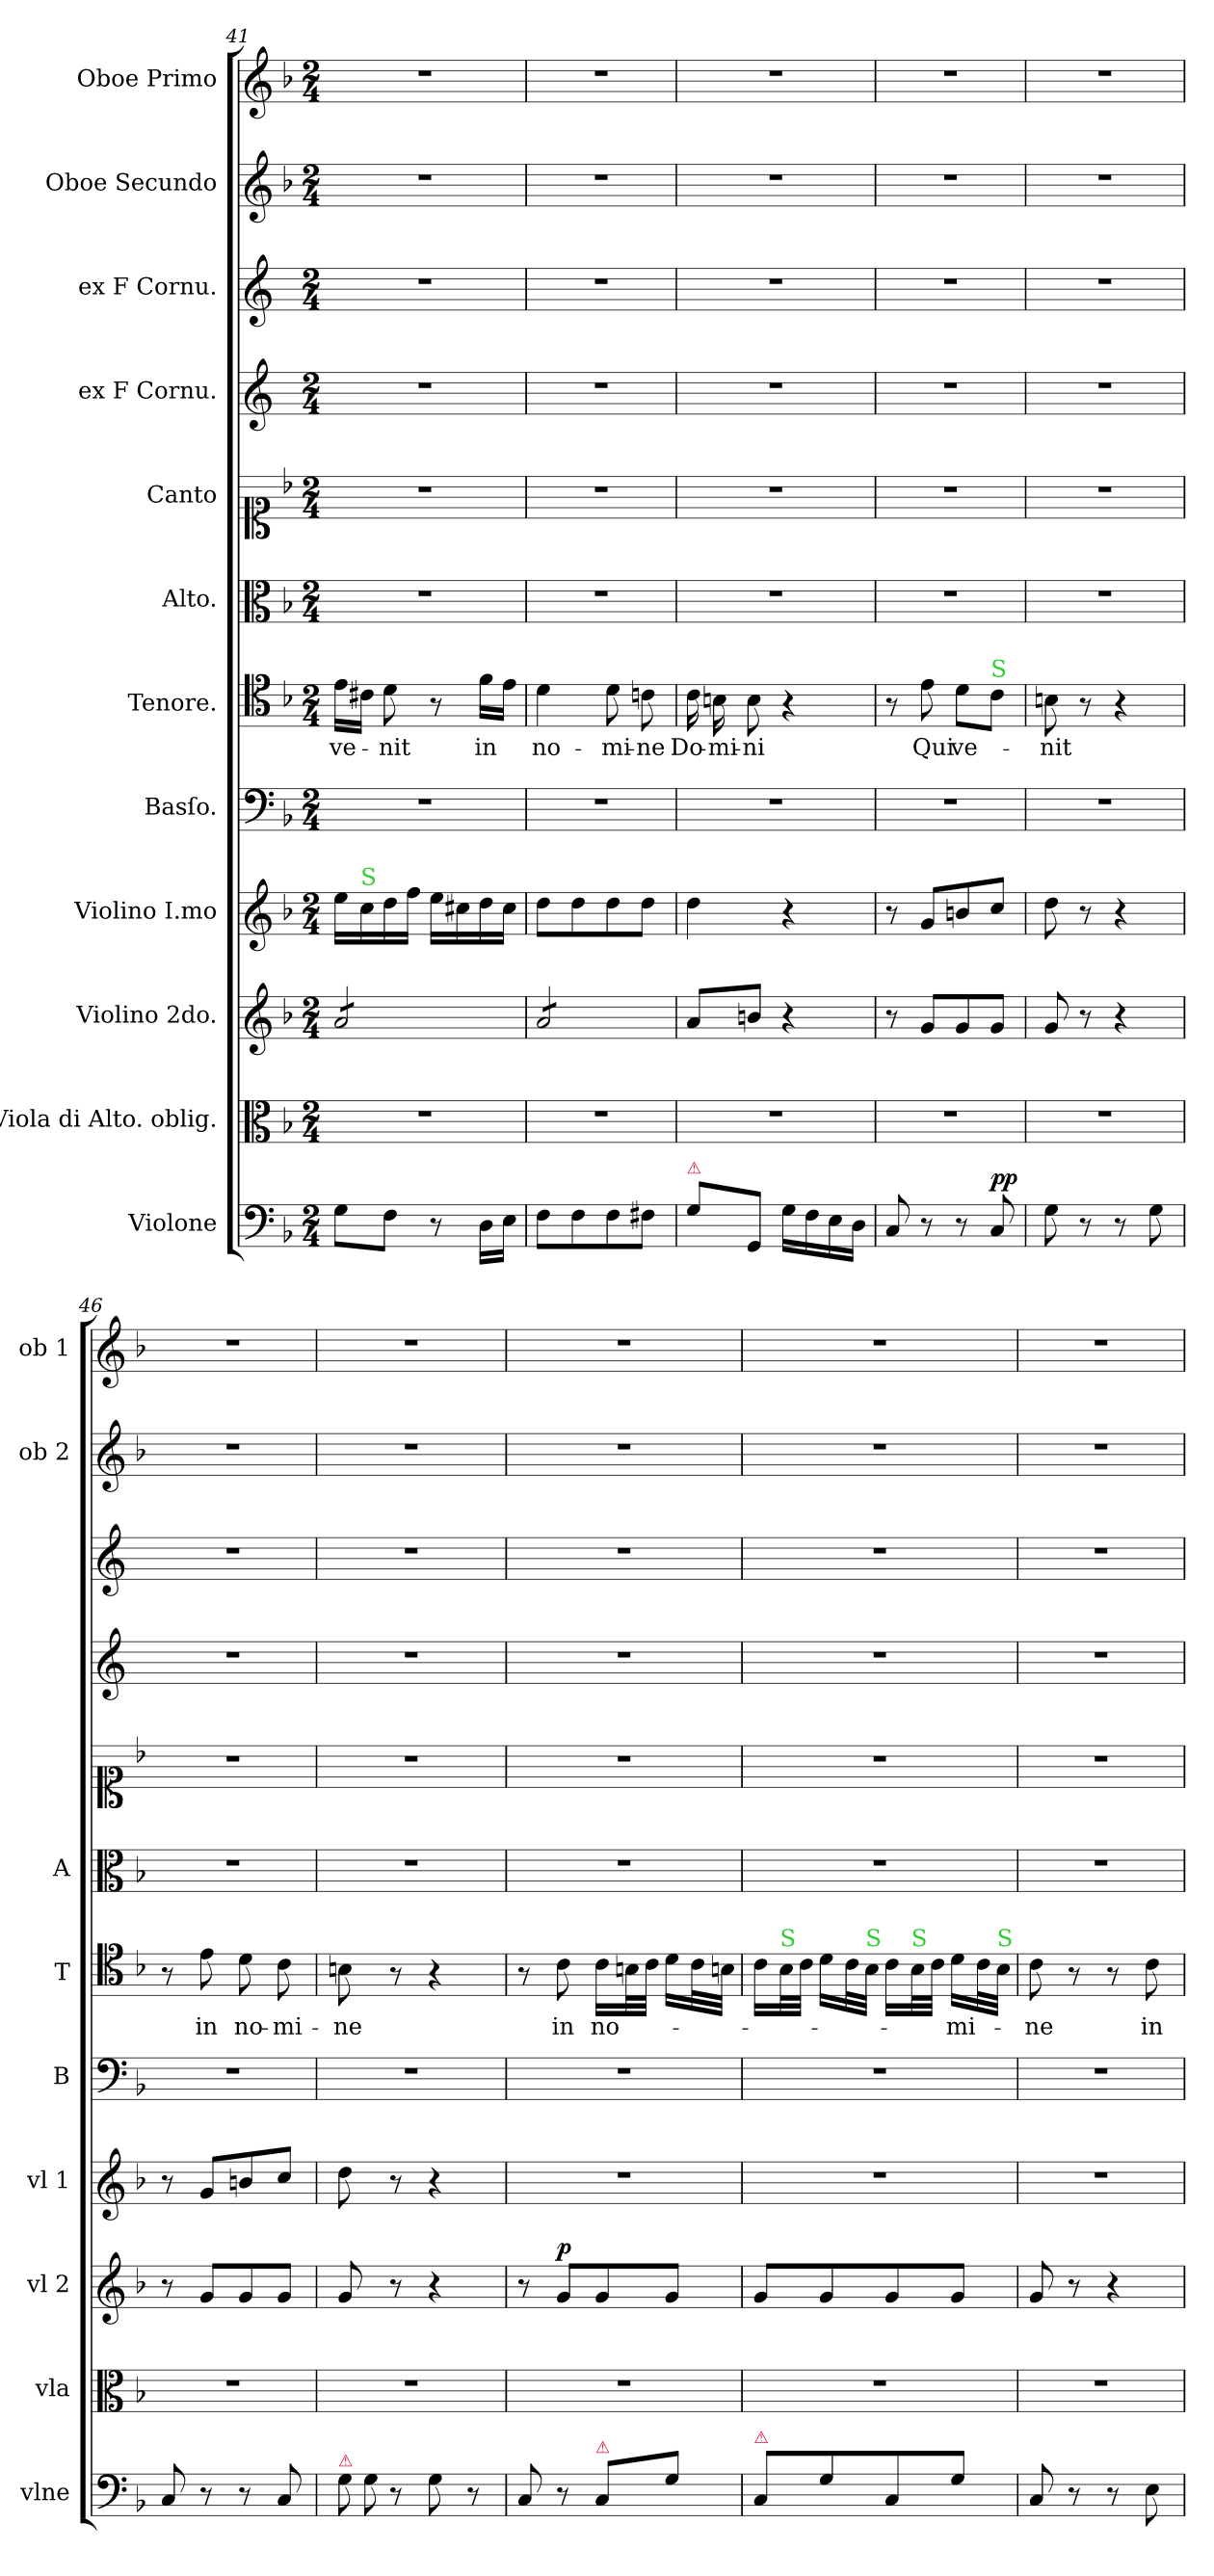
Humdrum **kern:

**kern	**dynam	**kern	**kern	**dynam	**kern	**kern	**kern	**text	**kern	**kern	**kern	**kern	**kern	**kern
*part12	*part12	*part11	*part10	*part10	*part9	*part8	*part7	*part7	*part6	*part5	*part4	*part3	*part2	*part1
*staff12	*staff12	*staff11	*staff10	*staff10	*staff9	*staff8	*staff7	*staff7	*staff6	*staff5	*staff4	*staff3	*staff2	*staff1
*I"Violone	*	*I"Viola di Alto. oblig.	*I"Violino 2do.	*	*I"Violino I.mo	*I"Basſo.	*I"Tenore.	*	*I"Alto.	*I"Canto	*I"ex F Cornu.	*I"ex F Cornu.	*I"Oboe Secundo	*I"Oboe Primo
*I'vlne	*	*I'vla	*I'vl 2	*	*I'vl 1	*I'B	*I'T	*	*I'A	*	*	*	*I'ob 2	*I'ob 1
*clefF4	*	*clefC3	*clefG2	*	*clefG2	*clefF4	*clefC4	*	*clefC3	*clefC1	*clefG2	*clefG2	*clefG2	*clefG2
*ITrd8c12	*	*	*	*	*	*	*	*	*	*	*ITrd4c7	*ITrd4c7	*	*
*k[b-]	*	*k[b-]	*k[b-]	*	*k[b-]	*k[b-]	*k[b-]	*	*k[b-]	*k[b-]	*k[b-]	*k[b-]	*k[b-]	*k[b-]
*F:	*	*F:	*F:	*	*F:	*F:	*F:	*	*F:	*F:	*F:	*F:	*F:	*F:
*M2/4	*	*M2/4	*M2/4	*	*M2/4	*M2/4	*M2/4	*	*M2/4	*M2/4	*M2/4	*M2/4	*M2/4	*M2/4
=41	=41	=41	=41	=41	=41	=41	=41	=41	=41	=41	=41	=41	=41	=41
*	*	*	*tremolo	*	*	*	*	*	*	*	*	*	*	*
8GG\L	.	2r	8a/L	.	16ee\LL	2r	16e\LL	ve-	2r	2r	2r	2r	2r	2r
!	!	!	!	!	!LO:TX:a:color=limegreen:t=S	!	!	!	!	!	!	!	!	!
.	.	.	.	.	16cc\	.	16c#X\JJ	.	.	.	.	.	.	.
8FF\J	.	.	8a/	.	16dd\	.	8d\	-nit	.	.	.	.	.	.
.	.	.	.	.	16ff\JJ	.	.	.	.	.	.	.	.	.
8r	.	.	8a/	.	16ee\LL	.	8r	.	.	.	.	.	.	.
.	.	.	.	.	16cc#X\	.	.	.	.	.	.	.	.	.
16DD\LL	.	.	8a/J	.	16dd\	.	16f\LL	in	.	.	.	.	.	.
16EE\JJ	.	.	.	.	16cc#\JJ	.	16e\JJ	.	.	.	.	.	.	.
=42	=42	=42	=42	=42	=42	=42	=42	=42	=42	=42	=42	=42	=42	=42
8FF\L	.	2r	8a/L	.	8dd\L	2r	4d\	no-	2r	2r	2r	2r	2r	2r
8FF\	.	.	8a/	.	8dd\	.	.	.	.	.	.	.	.	.
8FF\	.	.	8a/	.	8dd\	.	8d\	-mi-	.	.	.	.	.	.
8FF#X\J	.	.	8a/J	.	8dd\J	.	8cn\	-ne	.	.	.	.	.	.
*	*	*	*Xtremolo	*	*	*	*	*	*	*	*	*	*	*
=43	=43	=43	=43	=43	=43	=43	=43	=43	=43	=43	=43	=43	=43	=43
!LO:TX:a:color=crimson:t=⚠	!	!	!	!	!	!	!	!	!	!	!	!	!	!
8GG\L	.	2r	8a/L	.	4dd\	2r	16c\	Do-	2r	2r	2r	2r	2r	2r
.	.	.	.	.	.	.	16Bn\	-mi-	.	.	.	.	.	.
8GGG/J	.	.	8bn/J	.	.	.	8B\	-ni	.	.	.	.	.	.
16GG\LL	.	.	4r	.	4r	.	4r	.	.	.	.	.	.	.
16FF\	.	.	.	.	.	.	.	.	.	.	.	.	.	.
16EE\	.	.	.	.	.	.	.	.	.	.	.	.	.	.
16DD\JJ	.	.	.	.	.	.	.	.	.	.	.	.	.	.
=44	=44	=44	=44	=44	=44	=44	=44	=44	=44	=44	=44	=44	=44	=44
8CC/	.	2r	8r	.	8r	2r	8r	.	2r	2r	2r	2r	2r	2r
8r	.	.	8g/L	.	8g/L	.	8e\	Qui	.	.	.	.	.	.
8r	.	.	8g/	.	8bn/	.	8d\L	ve-	.	.	.	.	.	.
!	!	!	!	!	!	!	!LO:TX:a:color=limegreen:t=S	!	!	!	!	!	!	!
!	!LO:DY:a	!	!	!	!	!	!	!	!	!	!	!	!	!
8CC/	pp.	.	8g/J	.	8cc/J	.	8c\J	.	.	.	.	.	.	.
=45	=45	=45	=45	=45	=45	=45	=45	=45	=45	=45	=45	=45	=45	=45
8GG\	.	2r	8g/	.	8dd\	2r	8Bn\	-nit	2r	2r	2r	2r	2r	2r
8r	.	.	8r	.	8r	.	8r	.	.	.	.	.	.	.
8r	.	.	4r	.	4r	.	4r	.	.	.	.	.	.	.
8GG\	.	.	.	.	.	.	.	.	.	.	.	.	.	.
=46	=46	=46	=46	=46	=46	=46	=46	=46	=46	=46	=46	=46	=46	=46
8CC/	.	2r	8r	.	8r	2r	8r	.	2r	2r	2r	2r	2r	2r
8r	.	.	8g/L	.	8g/L	.	8e\	in	.	.	.	.	.	.
8r	.	.	8g/	.	8bn/	.	8d\	no-	.	.	.	.	.	.
8CC/	.	.	8g/J	.	8cc/J	.	8c\	-mi-	.	.	.	.	.	.
=47	=47	=47	=47	=47	=47	=47	=47	=47	=47	=47	=47	=47	=47	=47
!LO:TX:a:color=crimson:t=⚠	!	!	!	!	!	!	!	!	!	!	!	!	!	!
!LO:N:vis=8	!	!	!	!	!	!	!	!	!	!	!	!	!	!
16GG\	.	2r	8g/	.	8dd\	2r	8Bn\	-ne	2r	2r	2r	2r	2r	2r
!LO:N:vis=8	!	!	!	!	!	!	!	!	!	!	!	!	!	!
16GG\	.	.	.	.	.	.	.	.	.	.	.	.	.	.
8r	.	.	8r	.	8r	.	8r	.	.	.	.	.	.	.
8GG\	.	.	4r	.	4r	.	4r	.	.	.	.	.	.	.
8r	.	.	.	.	.	.	.	.	.	.	.	.	.	.
=48	=48	=48	=48	=48	=48	=48	=48	=48	=48	=48	=48	=48	=48	=48
8CC/	.	2r	8r	.	2r	2r	8r	.	2r	2r	2r	2r	2r	2r
!	!	!	!	!LO:DY:a	!	!	!	!	!	!	!	!	!	!
8r	.	.	8g/L	p	.	.	8c\	in	.	.	.	.	.	.
!LO:TX:a:color=crimson:t=⚠	!	!	!	!	!	!	!	!	!	!	!	!	!	!
8CC/L	.	.	8g/	.	.	.	16c\LL	no-	.	.	.	.	.	.
.	.	.	.	.	.	.	32Bn\L	.	.	.	.	.	.	.
.	.	.	.	.	.	.	32c\JJJ	.	.	.	.	.	.	.
8GG\J	.	.	8g/J	.	.	.	16d\LL	.	.	.	.	.	.	.
.	.	.	.	.	.	.	32c\L	.	.	.	.	.	.	.
.	.	.	.	.	.	.	32Bn\JJJ	.	.	.	.	.	.	.
=49	=49	=49	=49	=49	=49	=49	=49	=49	=49	=49	=49	=49	=49	=49
!LO:TX:a:color=crimson:t=⚠	!	!	!	!	!	!	!	!	!	!	!	!	!	!
8CC/L	.	2r	8g/L	.	2r	2r	16c\LL	.	2r	2r	2r	2r	2r	2r
!	!	!	!	!	!	!	!LO:TX:a:color=limegreen:t=S	!	!	!	!	!	!	!
.	.	.	.	.	.	.	32B-\L	.	.	.	.	.	.	.
.	.	.	.	.	.	.	32c\JJJ	.	.	.	.	.	.	.
8GG\	.	.	8g/	.	.	.	16d\LL	.	.	.	.	.	.	.
.	.	.	.	.	.	.	32c\L	.	.	.	.	.	.	.
!	!	!	!	!	!	!	!LO:TX:a:color=limegreen:t=S	!	!	!	!	!	!	!
.	.	.	.	.	.	.	32B-\JJJ	.	.	.	.	.	.	.
8CC/	.	.	8g/	.	.	.	16c\LL	.	.	.	.	.	.	.
!	!	!	!	!	!	!	!LO:TX:a:color=limegreen:t=S	!	!	!	!	!	!	!
.	.	.	.	.	.	.	32B-\L	.	.	.	.	.	.	.
.	.	.	.	.	.	.	32c\JJJ	.	.	.	.	.	.	.
8GG\J	.	.	8g/J	.	.	.	16d\LL	mi-	.	.	.	.	.	.
.	.	.	.	.	.	.	32c\L	.	.	.	.	.	.	.
!	!	!	!	!	!	!	!LO:TX:a:color=limegreen:t=S	!	!	!	!	!	!	!
.	.	.	.	.	.	.	32B-\JJJ	.	.	.	.	.	.	.
=50	=50	=50	=50	=50	=50	=50	=50	=50	=50	=50	=50	=50	=50	=50
8CC/	.	2r	8g/	.	2r	2r	8c\	-ne	2r	2r	2r	2r	2r	2r
8r	.	.	8r	.	.	.	8r	.	.	.	.	.	.	.
8r	.	.	4r	.	.	.	8r	.	.	.	.	.	.	.
8EE\	.	.	.	.	.	.	8c\	in	.	.	.	.	.	.
=	=	=	=	=	=	=	=	=	=	=	=	=	=	=
*-	*-	*-	*-	*-	*-	*-	*-	*-	*-	*-	*-	*-	*-	*-
